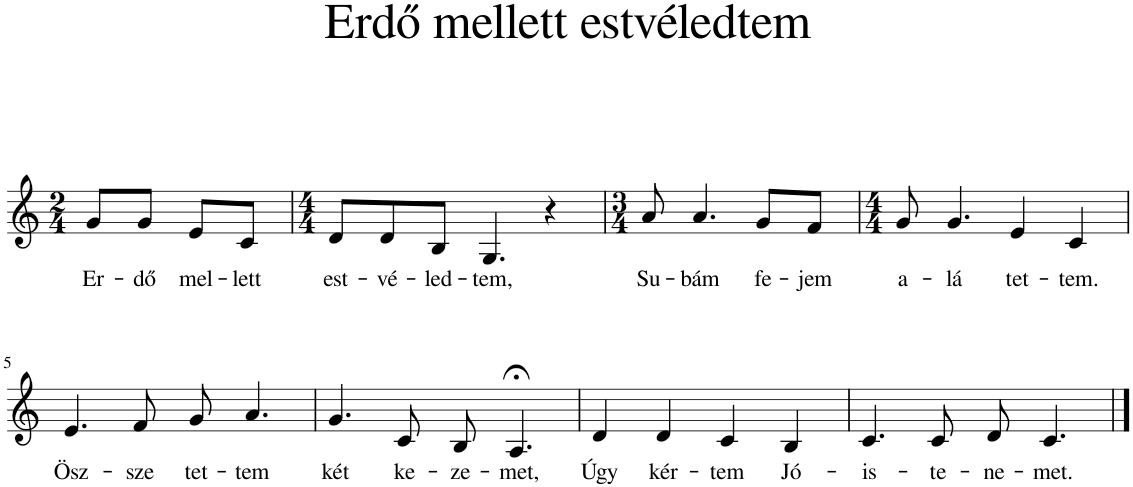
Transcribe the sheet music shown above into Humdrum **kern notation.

**kern	**text
*part1	*part1
*staff1	*staff1
*I"Piano	*
*I'Pno	*
*clefG2	*
*k[]	*
*M2/4	*
=1	=1
!	!LO:LY:b
8g/L	Er-
!	!LO:LY:b
8g/J	-dő
!	!LO:LY:b
8e/L	mel-
!	!LO:LY:b
8c/J	-lett
=2	=2
*M4/4	*
!	!LO:LY:b
8d/L	est-
!	!LO:LY:b
8d/	-vé-
!	!LO:LY:b
8B/J	-led-
!	!LO:LY:b
4.G/	-tem,
4r	.
=3	=3
*M3/4	*
!	!LO:LY:b
8a/	Su-
!	!LO:LY:b
4.a/	-bám
!	!LO:LY:b
8g/L	fe-
!	!LO:LY:b
8f/J	-jem
=4	=4
*M4/4	*
!	!LO:LY:b
8g/	a-
!	!LO:LY:b
4.g/	-lá
!	!LO:LY:b
4e/	tet-
!	!LO:LY:b
4c/	-tem.
!!LO:LB:g=z
=5	=5
!	!LO:LY:b
4.e/	Ösz-
!	!LO:LY:b
8f/	-sze
!	!LO:LY:b
8g/	tet-
!	!LO:LY:b
4.a/	-tem
=6	=6
!	!LO:LY:b
4.g/	két
!	!LO:LY:b
8c/	ke-
!	!LO:LY:b
8B/	-ze-
!	!LO:LY:b
4.A;</	-met,
=7	=7
!	!LO:LY:b
4d/	Úgy
!	!LO:LY:b
4d/	kér-
!	!LO:LY:b
4c/	-tem
!	!LO:LY:b
4B/	Jó-
=8	=8
!	!LO:LY:b
4.c/	-is-
!	!LO:LY:b
8c/	-te-
!	!LO:LY:b
8d/	-ne-
!	!LO:LY:b
4.c/	-met.
==	==
*-	*-
